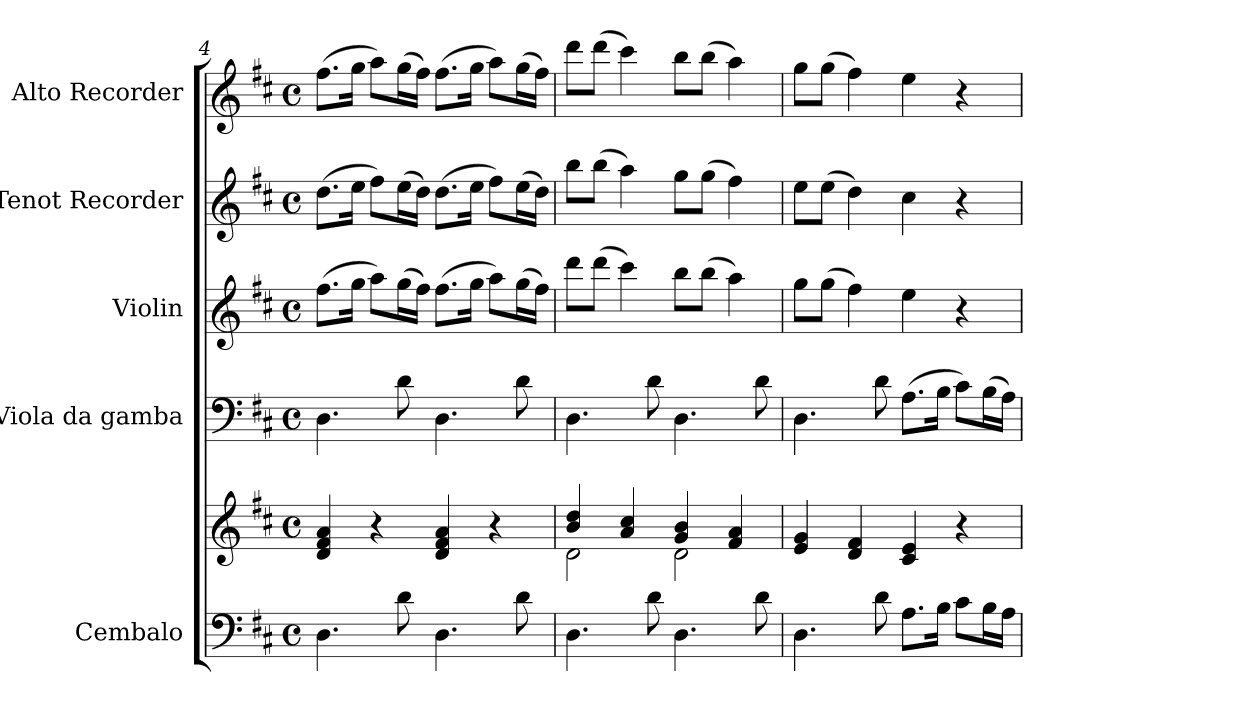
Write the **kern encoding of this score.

**kern	**kern	**kern	**kern	**kern	**kern
*part5	*part5	*part4	*part3	*part2	*part1
*staff6	*staff5	*staff4	*staff3	*staff2	*staff1
*I"Cembalo	*	*I"Viola da gamba	*I"Violin	*I"Tenot Recorder	*I"Alto Recorder
*	*	*I'Vla. d. g.	*I'Vln.	*I'T. Rec.	*I'A. Rec
*clefF4	*clefG2	*clefF4	*clefG2	*clefG2	*clefG2
*k[f#c#]	*k[f#c#]	*k[f#c#]	*k[f#c#]	*k[f#c#]	*k[f#c#]
*M4/4	*M4/4	*M4/4	*M4/4	*M4/4	*M4/4
*met(c)	*met(c)	*met(c)	*met(c)	*met(c)	*met(c)
=4	=4	=4	=4	=4	=4
4.D\	4d/ 4f#/ 4a/	4.D\	(8.ff#\L	(8.dd\L	(8.ff#\L
.	.	.	16gg\Jk	16ee\Jk	16gg\Jk
.	4r	.	8aa\L)	8ff#\L)	8aa\L)
8d\	.	8d\	(16gg\L	(16ee\L	(16gg\L
.	.	.	16ff#\JJ)	16dd\JJ)	16ff#\JJ)
4.D\	4d/ 4f#/ 4a/	4.D\	(8.ff#\L	(8.dd\L	(8.ff#\L
.	.	.	16gg\Jk	16ee\Jk	16gg\Jk
.	4r	.	8aa\L)	8ff#\L)	8aa\L)
8d\	.	8d\	(16gg\L	(16ee\L	(16gg\L
.	.	.	16ff#\JJ)	16dd\JJ)	16ff#\JJ)
=5	=5	=5	=5	=5	=5
*	*^	*	*	*	*
4.D\	4b/ 4dd/	2d\	4.D\	8ddd\L	8bb\L	8ddd\L
.	.	.	.	(8ddd\J	(8bb\J	(8ddd\J
.	4a/ 4cc#/	.	.	4ccc#\)	4aa\)	4ccc#\)
8d\	.	.	8d\	.	.	.
4.D\	4g/ 4b/	2d\	4.D\	8bb\L	8gg\L	8bb\L
.	.	.	.	(8bb\J	(8gg\J	(8bb\J
.	4f#/ 4a/	.	.	4aa\)	4ff#\)	4aa\)
8d\	.	.	8d\	.	.	.
*	*v	*v	*	*	*	*
=6	=6	=6	=6	=6	=6
4.D\	4e/ 4g/	4.D\	8gg\L	8ee\L	8gg\L
.	.	.	(8gg\J	(8ee\J	(8gg\J
.	4d/ 4f#/	.	4ff#\)	4dd\)	4ff#\)
8d\	.	8d\	.	.	.
8.A\L	4c#/ 4e/	(8.A\L	4ee\	4cc#\	4ee\
16B\Jk	.	16B\Jk	.	.	.
8c#\L	4r	8c#\L)	4r	4r	4r
16B\L	.	(16B\L	.	.	.
16A\JJ	.	16A\JJ)	.	.	.
=	=	=	=	=	=
*-	*-	*-	*-	*-	*-
